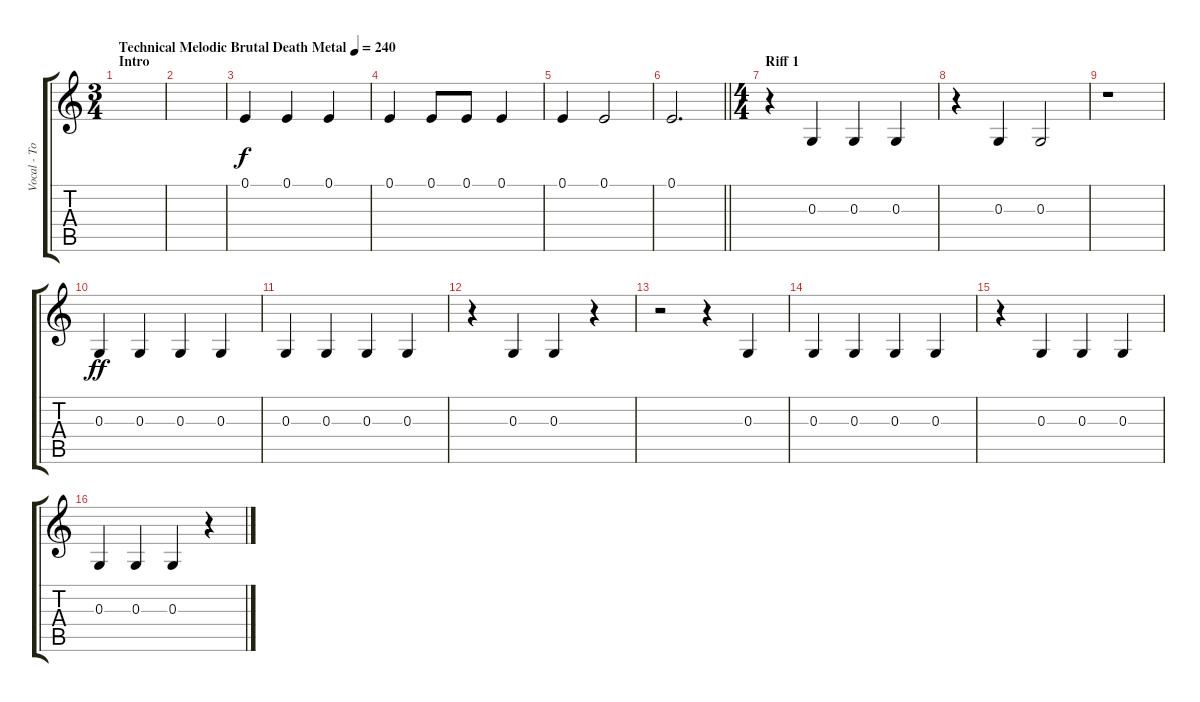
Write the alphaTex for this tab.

\track ("Vocal - Tony Martinez" "Vocal - To") {instrument gunshot}
\staff {score tabs}
\tuning (E4 B3 G3 D3 A2 E2) {hide}
\ts (3 4)
\section ("" "Intro")
\tempo (240 "Technical Melodic Brutal Death Metal")
\clef g2
\ks c
|
|
0.1.4 0.1.4 0.1.4 |
0.1.4 0.1.8 0.1.8 0.1.4 |
0.1.4 0.1.2 |
\barLineRight lightlight
0.1.2{d} |
\ts (4 4)
\section ("" "Riff 1")
r.4 0.3.4{dy f} 0.3.4 0.3.4 |
r.4 0.3.4 0.3.2 |
r.1 |
0.3.4{dy ff} 0.3.4 0.3.4 0.3.4 |
0.3.4 0.3.4 0.3.4 0.3.4 |
r.4 0.3.4 0.3.4 r.4 |
r.2 r.4 0.3.4 |
0.3.4 0.3.4 0.3.4 0.3.4 |
r.4 0.3.4 0.3.4 0.3.4 |
0.3.4 0.3.4 0.3.4 r.4
